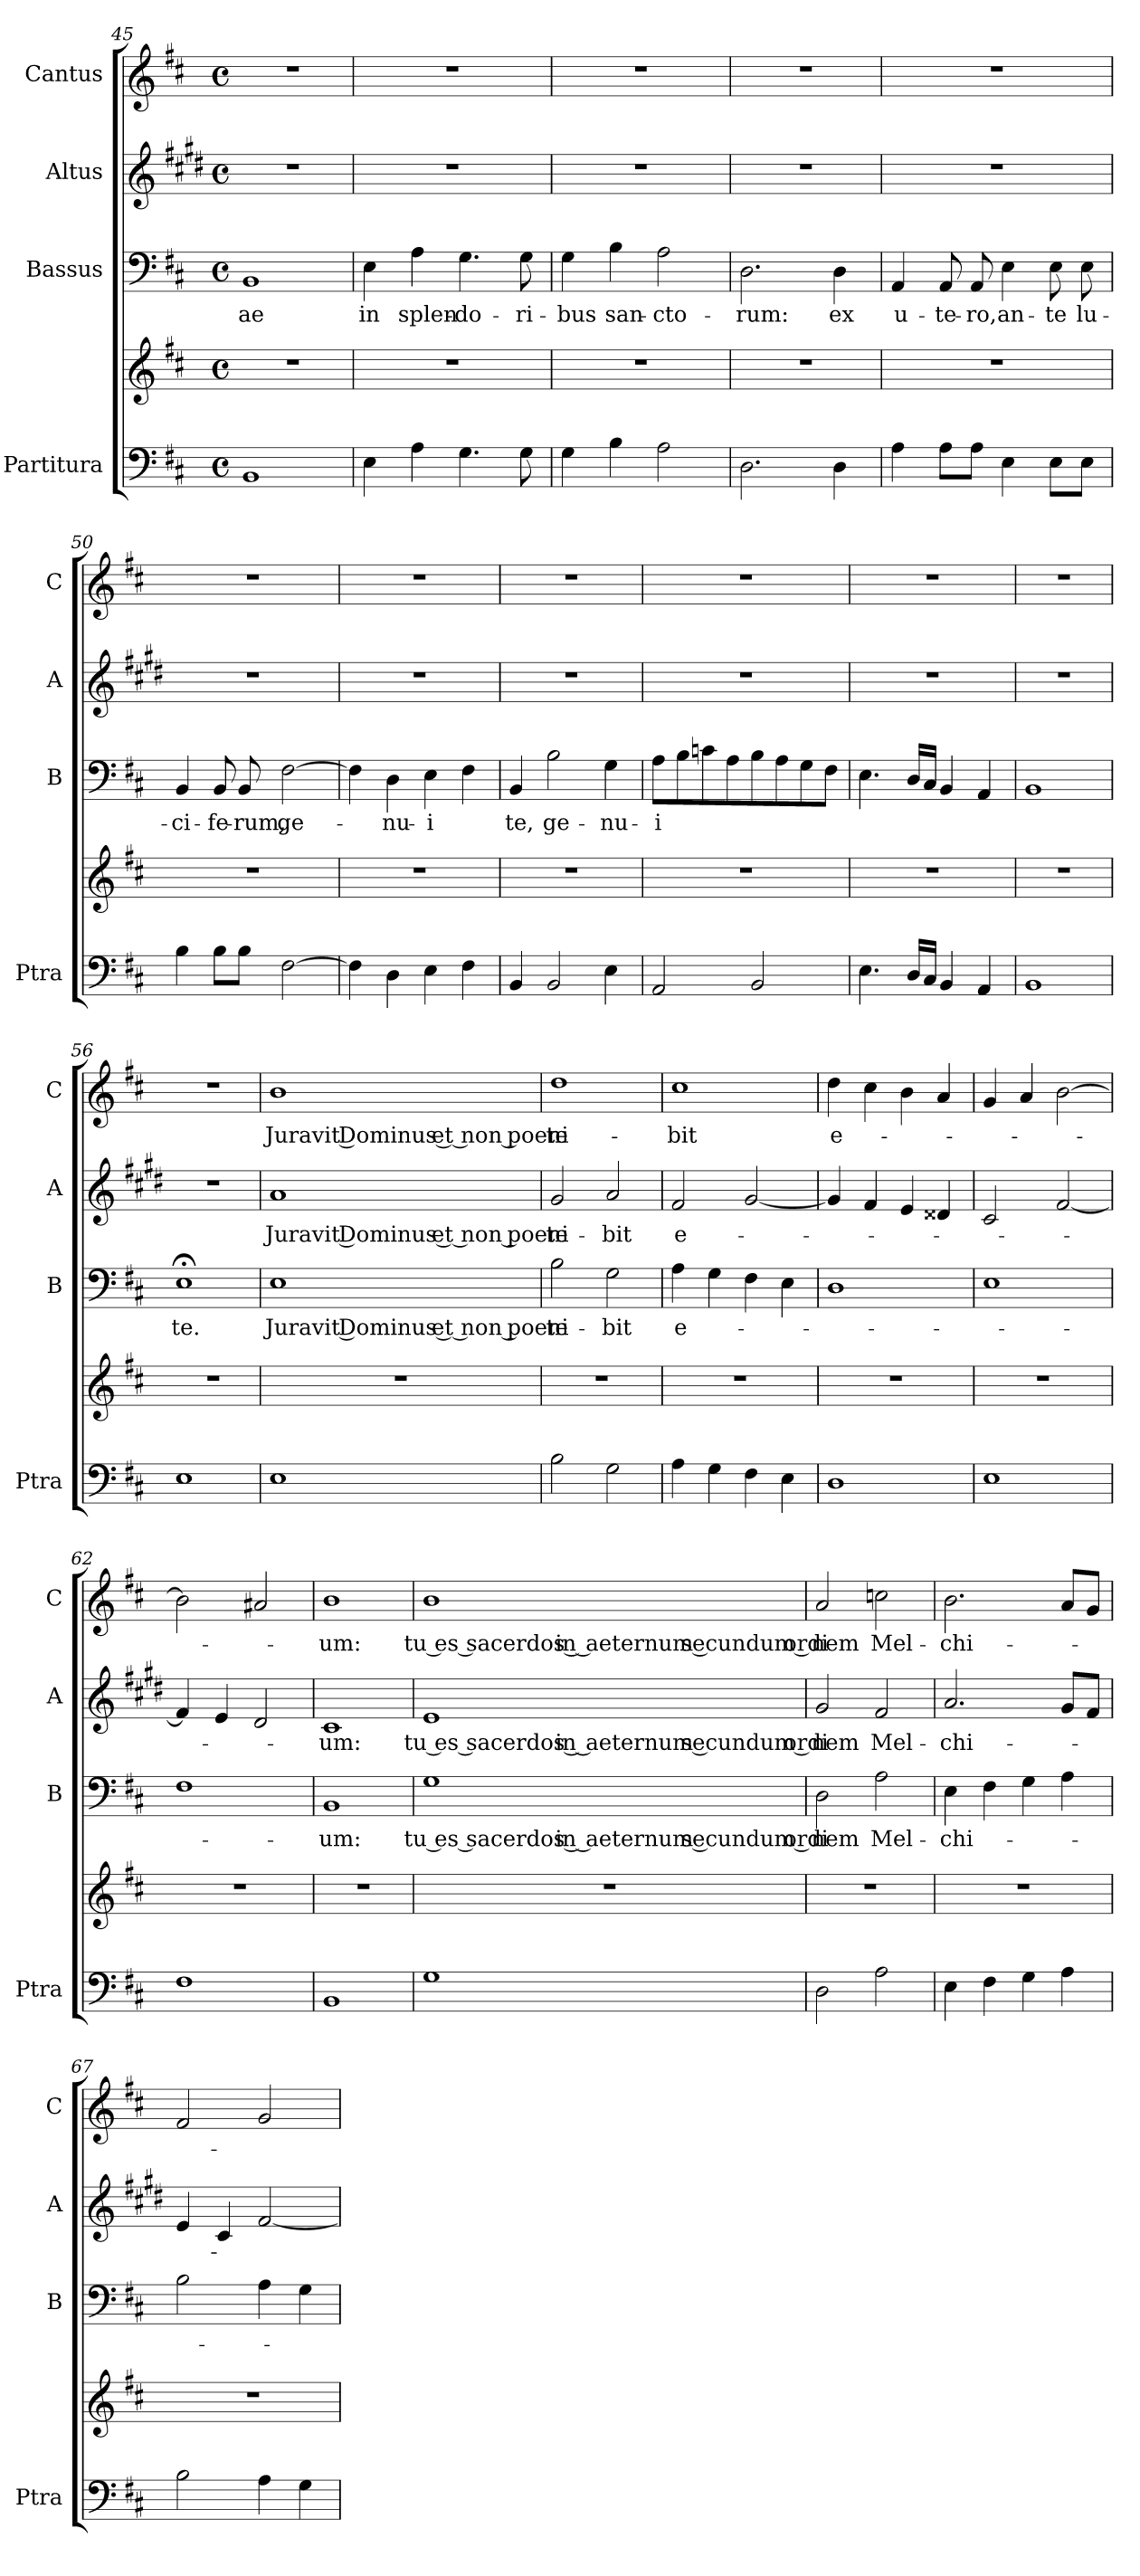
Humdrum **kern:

**kern	**kern	**kern	**text	**kern	**text	**kern	**text
*part4	*part4	*part3	*part3	*part2	*part2	*part1	*part1
*staff5	*staff4	*staff3	*staff3	*staff2	*staff2	*staff1	*staff1
*I"Partitura	*	*I"Bassus	*	*I"Altus	*	*I"Cantus	*
*I'Ptra	*	*I'B	*	*I'A	*	*I'C	*
*clefF4	*clefG2	*clefF4	*	*clefG2	*	*clefG2	*
*	*	*	*	*ITrd1c2	*	*	*
*k[f#c#]	*k[f#c#]	*k[f#c#]	*	*k[f#c#]	*	*k[f#c#]	*
*D:	*D:	*D:	*	*D:	*	*D:	*
*M4/4	*M4/4	*M4/4	*	*M4/4	*	*M4/4	*
*met(c)	*met(c)	*met(c)	*	*met(c)	*	*met(c)	*
=45	=45	=45	=45	=45	=45	=45	=45
!	!	!	!LO:LY:b	!	!	!	!
1BB	1r	1BB	-ae	1r	.	1r	.
!!LO:PB:g=z
=46	=46	=46	=46	=46	=46	=46	=46
!	!	!	!LO:LY:b	!	!	!	!
4E\	1r	4E\	in	1r	.	1r	.
!	!	!	!LO:LY:b	!	!	!	!
4A\	.	4A\	splen-	.	.	.	.
!	!	!	!LO:LY:b	!	!	!	!
4.G\	.	4.G\	-do-	.	.	.	.
!	!	!	!LO:LY:b	!	!	!	!
8G\	.	8G\	-ri-	.	.	.	.
=47	=47	=47	=47	=47	=47	=47	=47
!	!	!	!LO:LY:b	!	!	!	!
4G\	1r	4G\	-bus	1r	.	1r	.
!	!	!	!LO:LY:b	!	!	!	!
4B\	.	4B\	san-	.	.	.	.
!	!	!	!LO:LY:b	!	!	!	!
2A\	.	2A\	-cto-	.	.	.	.
=48	=48	=48	=48	=48	=48	=48	=48
!	!	!	!LO:LY:b	!	!	!	!
2.D\	1r	2.D\	-rum:	1r	.	1r	.
!	!	!	!LO:LY:b	!	!	!	!
4D\	.	4D\	ex	.	.	.	.
=49	=49	=49	=49	=49	=49	=49	=49
!	!	!	!LO:LY:b	!	!	!	!
4A\	1r	4AA/	u-	1r	.	1r	.
!	!	!	!LO:LY:b	!	!	!	!
8A\L	.	8AA/	-te-	.	.	.	.
!	!	!	!LO:LY:b	!	!	!	!
8A\J	.	8AA/	-ro,	.	.	.	.
!	!	!	!LO:LY:b	!	!	!	!
4E\	.	4E\	an-	.	.	.	.
!	!	!	!LO:LY:b	!	!	!	!
8E\L	.	8E\	-te	.	.	.	.
!	!	!	!LO:LY:b	!	!	!	!
8E\J	.	8E\	lu-	.	.	.	.
=50	=50	=50	=50	=50	=50	=50	=50
!	!	!	!LO:LY:b	!	!	!	!
4B\	1r	4BB/	-ci-	1r	.	1r	.
!	!	!	!LO:LY:b	!	!	!	!
8B\L	.	8BB/	-fe-	.	.	.	.
!	!	!	!LO:LY:b	!	!	!	!
8B\J	.	8BB/	-rum,	.	.	.	.
!	!	!	!LO:LY:b	!	!	!	!
[2F#\	.	[2F#\	ge-	.	.	.	.
=51	=51	=51	=51	=51	=51	=51	=51
4F#\]	1r	4F#\]	.	1r	.	1r	.
!	!	!	!LO:LY:b	!	!	!	!
4D\	.	4D\	-nu-	.	.	.	.
!	!	!	!LO:LY:b	!	!	!	!
4E\	.	4E\	-i	.	.	.	.
4F#\	.	4F#\	.	.	.	.	.
=52	=52	=52	=52	=52	=52	=52	=52
!	!	!	!LO:LY:b	!	!	!	!
4BB/	1r	4BB/	te,	1r	.	1r	.
!	!	!	!LO:LY:b	!	!	!	!
2BB/	.	2B\	ge-	.	.	.	.
!	!	!	!LO:LY:b	!	!	!	!
4E\	.	4G\	-nu-	.	.	.	.
!!LO:LB:g=z
=53	=53	=53	=53	=53	=53	=53	=53
!	!	!	!LO:LY:b	!	!	!	!
2AA/	1r	8A\L	-i	1r	.	1r	.
.	.	8B\	.	.	.	.	.
.	.	8cn\	.	.	.	.	.
.	.	8A\	.	.	.	.	.
2BB/	.	8B\	.	.	.	.	.
.	.	8A\	.	.	.	.	.
.	.	8G\	.	.	.	.	.
.	.	8F#\J	.	.	.	.	.
=54	=54	=54	=54	=54	=54	=54	=54
4.E\	1r	4.E\	.	1r	.	1r	.
16D/LL	.	16D/LL	.	.	.	.	.
16C#/JJ	.	16C#/JJ	.	.	.	.	.
4BB/	.	4BB/	.	.	.	.	.
4AA/	.	4AA/	.	.	.	.	.
=55	=55	=55	=55	=55	=55	=55	=55
1BB	1r	1BB	.	1r	.	1r	.
=56	=56	=56	=56	=56	=56	=56	=56
!	!	!	!LO:LY:b	!	!	!	!
1E	1r	1E;<	te.	1r	.	1r	.
=57	=57	=57	=57	=57	=57	=57	=57
!	!	!	!LO:LY:b	!	!LO:LY:b	!	!LO:LY:b
1E	1r	1E	Juravit Dominus et non poeni-	1g	Juravit Dominus et non poeni-	1b	Juravit Dominus et non poeni-
=58	=58	=58	=58	=58	=58	=58	=58
!	!	!	!LO:LY:b	!	!LO:LY:b	!	!LO:LY:b
2B\	1r	2B\	-te-	2f#/	-te-	1dd	-te-
!	!	!	!LO:LY:b	!	!LO:LY:b	!	!
2G\	.	2G\	-bit	2g/	-bit	.	.
=59	=59	=59	=59	=59	=59	=59	=59
!	!	!	!LO:LY:b	!	!LO:LY:b	!	!LO:LY:b
4A\	1r	4A\	e-	2e/	e-	1cc#	-bit
4G\	.	4G\	.	.	.	.	.
4F#\	.	4F#\	.	[2f#/	.	.	.
4E\	.	4E\	.	.	.	.	.
=60	=60	=60	=60	=60	=60	=60	=60
!	!	!	!	!	!	!	!LO:LY:b
1D	1r	1D	.	4f#/]	.	4dd\	e-
.	.	.	.	4e/	.	4cc#\	.
.	.	.	.	4d/	.	4b\	.
.	.	.	.	4c##X/	.	4a/	.
!!LO:LB:g=z
=61	=61	=61	=61	=61	=61	=61	=61
1E	1r	1E	.	2B/	.	4g/	.
.	.	.	.	.	.	4a/	.
.	.	.	.	[2e/	.	[2b\	.
=62	=62	=62	=62	=62	=62	=62	=62
1F#	1r	1F#	.	4e/]	.	2b\]	.
.	.	.	.	4d/	.	.	.
.	.	.	.	2c#/	.	2a#X/	.
=63	=63	=63	=63	=63	=63	=63	=63
!	!	!	!LO:LY:b	!	!LO:LY:b	!	!LO:LY:b
1BB	1r	1BB	-um:	1B	-um:	1b	-um:
=64	=64	=64	=64	=64	=64	=64	=64
!	!	!	!LO:LY:b	!	!LO:LY:b	!	!LO:LY:b
1G	1r	1G	tu es sacerdos in aeternum secundum ordi-	1d	tu es sacerdos in aeternum secundum ordi-	1b	tu es sacerdos in aeternum secundum ordi-
=65	=65	=65	=65	=65	=65	=65	=65
!	!	!	!LO:LY:b	!	!LO:LY:b	!	!LO:LY:b
2D\	1r	2D\	-nem	2f#/	-nem	2a/	-nem
!	!	!	!LO:LY:b	!	!LO:LY:b	!	!LO:LY:b
2A\	.	2A\	Mel-	2e/	Mel-	2ccn\	Mel-
=66	=66	=66	=66	=66	=66	=66	=66
!	!	!	!LO:LY:b	!	!LO:LY:b	!	!LO:LY:b
4E\	1r	4E\	-chi-	2.g/	-chi-	2.b\	-chi-
4F#\	.	4F#\	.	.	.	.	.
4G\	.	4G\	.	.	.	.	.
4A\	.	4A\	.	8f#/L	.	8a/L	.
.	.	.	.	8e/J	.	8g/J	.
=67	=67	=67	=67	=67	=67	=67	=67
2B\	1r	2B\	.	4d/	.	2f#/	.
.	.	.	.	4B/	.	.	.
4A\	.	4A\	.	[2e/	.	2g/	.
4G\	.	4G\	.	.	.	.	.
=	=	=	=	=	=	=	=
*-	*-	*-	*-	*-	*-	*-	*-
